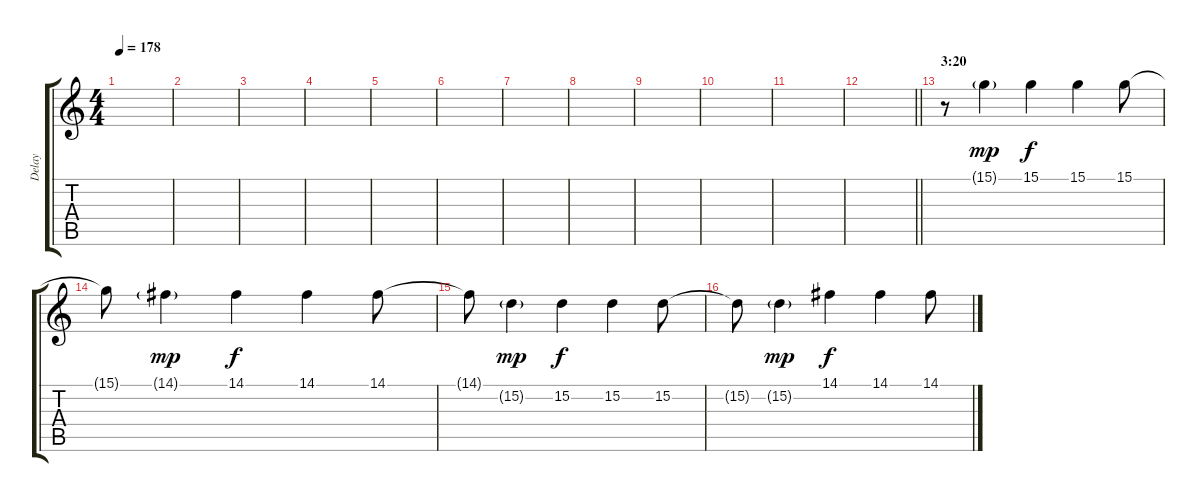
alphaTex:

\track ("Delay" "Delay") {instrument acousticgrandpiano}
\staff {score tabs}
\tuning (E4 B3 G3 D3 A2 E2) {hide}
\ts (4 4)
\tempo 178
\clef g2
\ks c
|
|
|
|
|
|
|
|
|
|
|
\barLineRight lightlight
|
\section ("" "3:20")
r.8 15.1{g}.4{dy mp} 15.1.4{dy f} 15.1.4 15.1.8 |
15.1{t}.8 14.1{g}.4{dy mp} 14.1.4{dy f} 14.1.4 14.1.8 |
14.1{t}.8 15.2{g}.4{dy mp} 15.2.4{dy f} 15.2.4 15.2.8 |
15.2{t}.8 15.2{g}.4{dy mp} 14.1.4{dy f} 14.1.4 14.1.8
